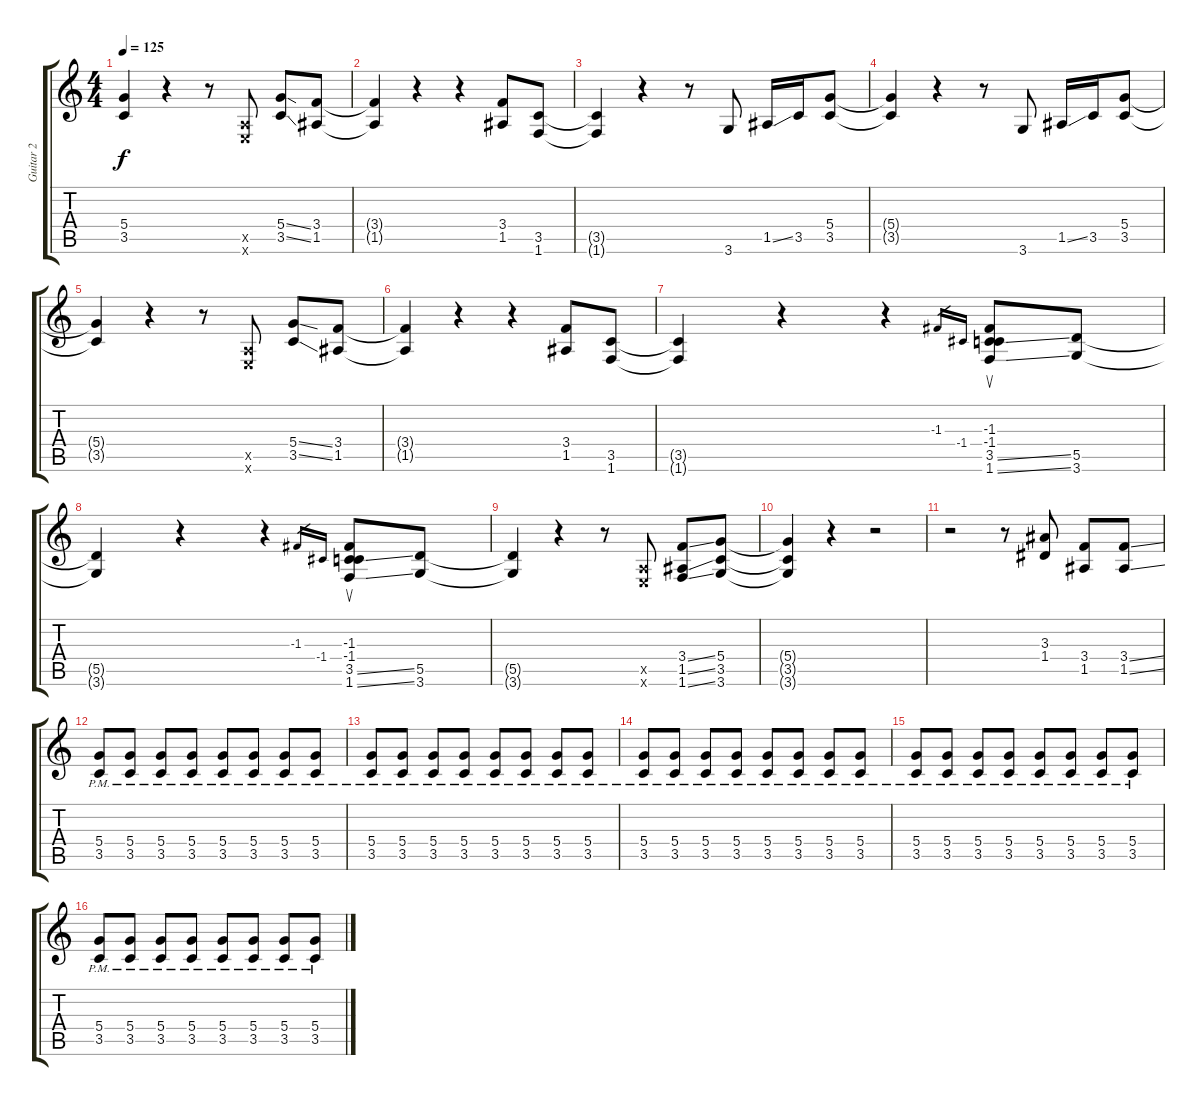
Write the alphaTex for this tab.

\track ("Guitar 2" "Guitar 2") {instrument distortionguitar}
\staff {score tabs}
\tuning (E4 B3 G3 D3 A2 E2) {hide}
\ts (4 4)
\tempo 125
\clef g2
\ks c
(5.4{t} 3.5{t}).4{dy f} r.4 r.8 (0.5{x} 0.6{x}).8 (5.4{ss} 3.5{ss}).8 (3.4 1.5).8 |
(3.4{t} 1.5{t}).4 r.4 r.4 (3.4 1.5).8 (3.5 1.6).8 |
(3.5{t} 1.6{t}).4 r.4 r.8 3.6.8 1.5{ss}.16 3.5.16 (5.4 3.5).8 |
(5.4{t} 3.5{t}).4 r.4 r.8 3.6.8 1.5{ss}.16 3.5.16 (5.4 3.5).8 |
(5.4{t} 3.5{t}).4 r.4 r.8 (0.5{x} 0.6{x}).8 (5.4{ss} 3.5{ss}).8 (3.4 1.5).8 |
(3.4{t} 1.5{t}).4 r.4 r.4 (3.4 1.5).8 (3.5 1.6).8 |
(3.5{t} 1.6{t}).4 r.4 r.4 -1.3.16{gr} -1.4.16{gr} (-1.3 -1.4 3.5{ss} 1.6{ss}).8{su} (5.5 3.6).8 |
(5.5{t} 3.6{t}).4 r.4 r.4 -1.3.16{gr} -1.4.16{gr} (-1.3 -1.4 3.5{ss} 1.6{ss}).8{su} (5.5 3.6).8 |
(5.5{t} 3.6{t}).4 r.4 r.8 (0.5{x} 0.6{x}).8 (3.4{ss} 1.5{ss} 1.6{ss}).8 (5.4 3.5 3.6).8 |
(5.4{t} 3.5{t} 3.6{t}).4 r.4 r.2 |
r.2 r.8 (3.3 1.4).8 (3.4 1.5).8 (3.4{ss} 1.5{ss}).8 |
(5.4{pm} 3.5{pm}).8 (5.4{pm} 3.5{pm}).8 (5.4{pm} 3.5{pm}).8 (5.4{pm} 3.5{pm}).8 (5.4{pm} 3.5{pm}).8 (5.4{pm} 3.5{pm}).8 (5.4{pm} 3.5{pm}).8 (5.4{pm} 3.5{pm}).8 |
(5.4{pm} 3.5{pm}).8 (5.4{pm} 3.5{pm}).8 (5.4{pm} 3.5{pm}).8 (5.4{pm} 3.5{pm}).8 (5.4{pm} 3.5{pm}).8 (5.4{pm} 3.5{pm}).8 (5.4{pm} 3.5{pm}).8 (5.4{pm} 3.5{pm}).8 |
(5.4{pm} 3.5{pm}).8 (5.4{pm} 3.5{pm}).8 (5.4{pm} 3.5{pm}).8 (5.4{pm} 3.5{pm}).8 (5.4{pm} 3.5{pm}).8 (5.4{pm} 3.5{pm}).8 (5.4{pm} 3.5{pm}).8 (5.4{pm} 3.5{pm}).8 |
(5.4{pm} 3.5{pm}).8 (5.4{pm} 3.5{pm}).8 (5.4{pm} 3.5{pm}).8 (5.4{pm} 3.5{pm}).8 (5.4{pm} 3.5{pm}).8 (5.4{pm} 3.5{pm}).8 (5.4{pm} 3.5{pm}).8 (5.4{pm} 3.5{pm}).8 |
(5.4{pm} 3.5{pm}).8 (5.4{pm} 3.5{pm}).8 (5.4{pm} 3.5{pm}).8 (5.4{pm} 3.5{pm}).8 (5.4{pm} 3.5{pm}).8 (5.4{pm} 3.5{pm}).8 (5.4{pm} 3.5{pm}).8 (5.4{pm} 3.5{pm}).8
